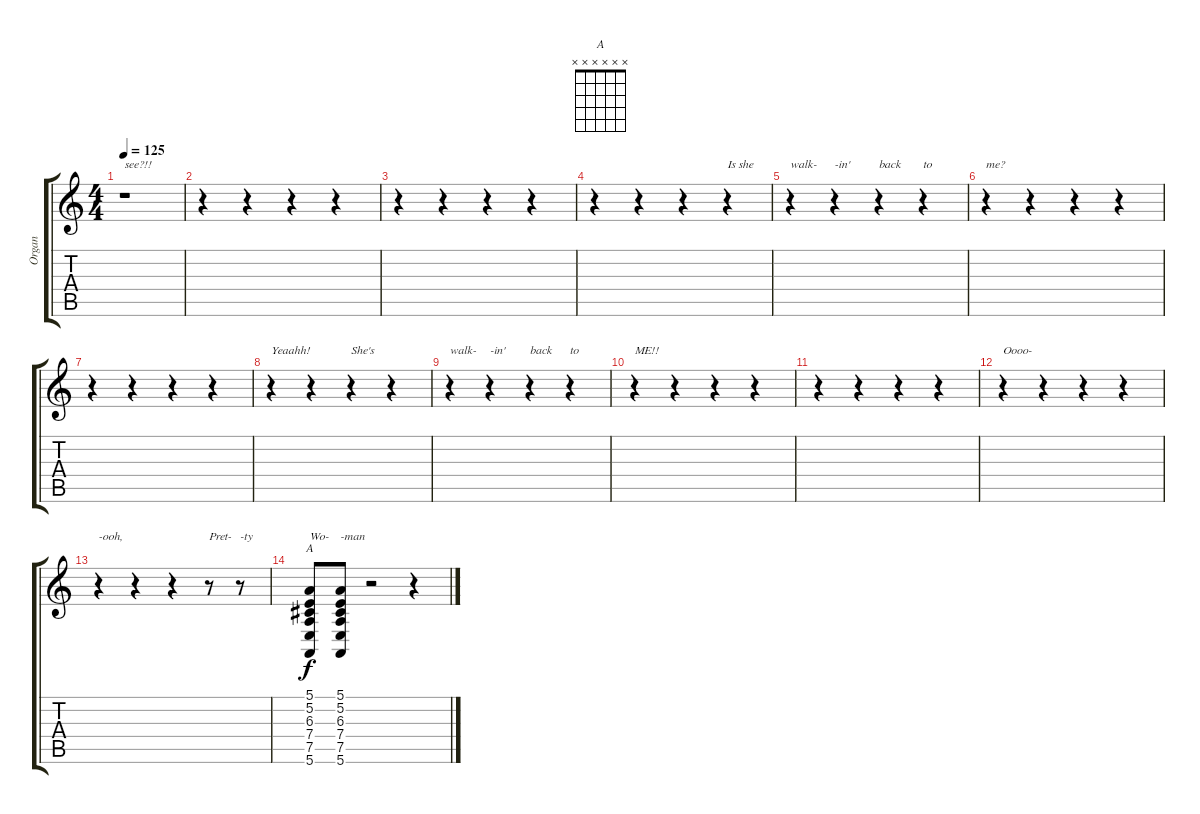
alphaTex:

\track ("Organ" "Organ") {instrument reedorgan}
\staff {score tabs}
\tuning (E4 B3 G3 D3 A2 E2) {hide}
\chord ("A" x x x x x x) {firstfret 0}
\ts (4 4)
\tempo 125
\clef g2
\ks c
r.1{txt "see?!!" dy f} |
r.4 r.4 r.4 r.4 |
r.4 r.4 r.4 r.4 |
r.4 r.4 r.4 r.4{txt "Is she"} |
r.4{txt "walk-"} r.4{txt "-in'"} r.4{txt "back"} r.4{txt "to"} |
r.4{txt "me?"} r.4 r.4 r.4 |
r.4 r.4 r.4 r.4 |
r.4{txt "Yeaahh!"} r.4 r.4{txt "She's"} r.4 |
r.4{txt "walk-"} r.4{txt "-in'"} r.4{txt "back"} r.4{txt "to"} |
r.4{txt "ME!!"} r.4 r.4 r.4 |
r.4 r.4 r.4 r.4 |
r.4{txt "Oooo-"} r.4 r.4 r.4 |
r.4{txt "-ooh,"} r.4 r.4 r.8{txt "Pret-"} r.8{txt "-ty"} |
(5.1 5.2 6.3 7.4 7.5 5.6).8{ch "A" txt "Wo-"} (5.1 5.2 6.3 7.4 7.5 5.6).8{txt "-man"} r.2 r.4
